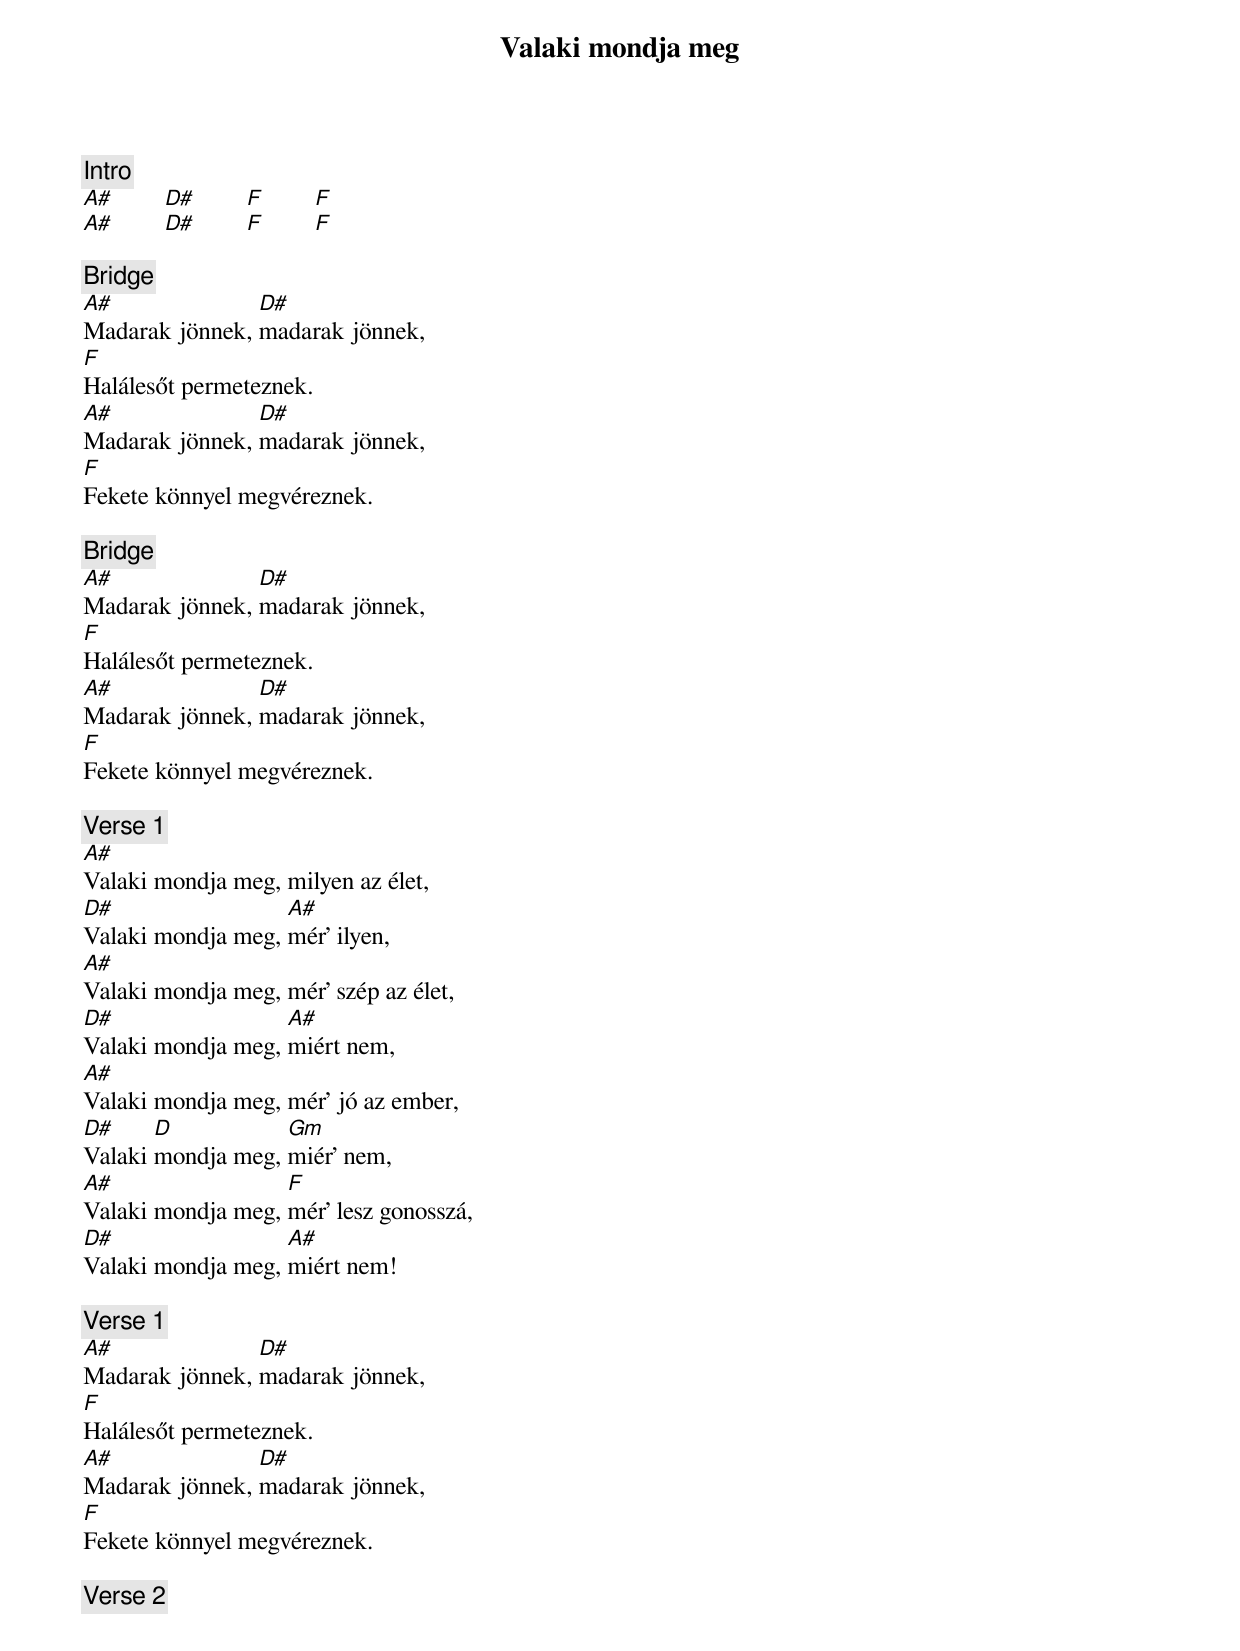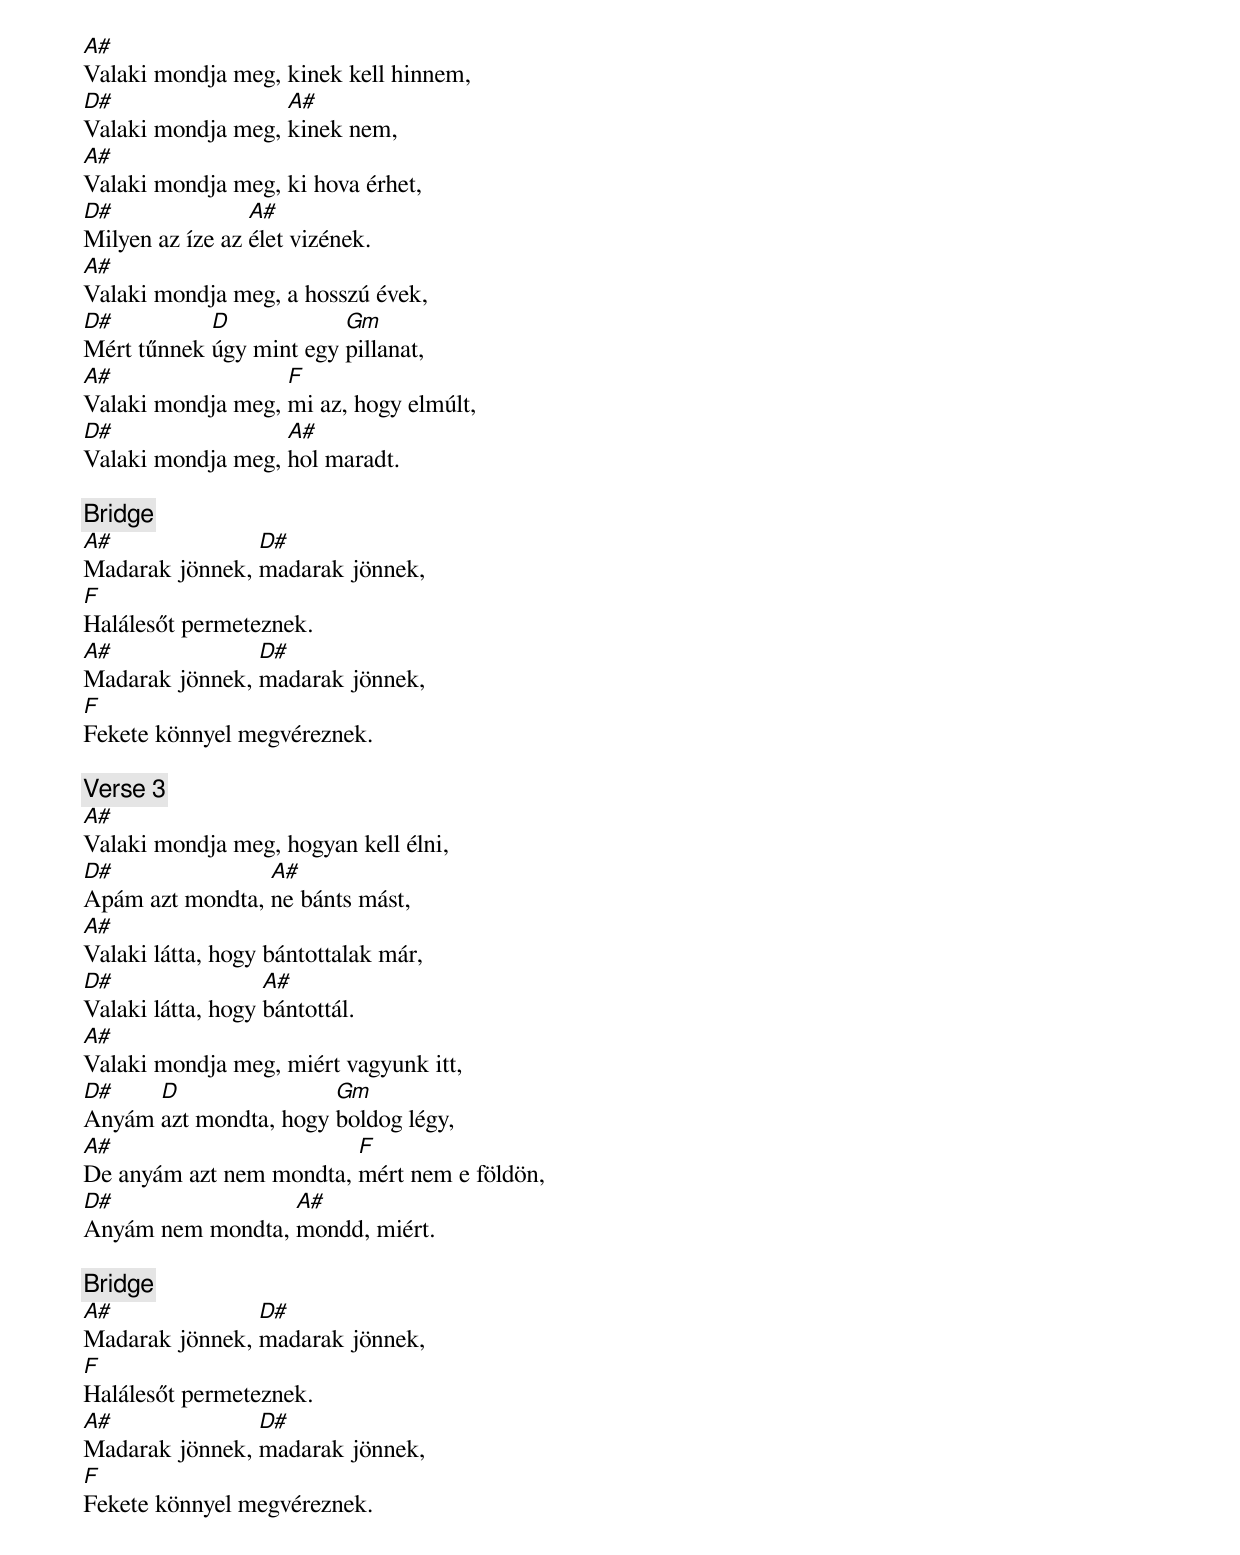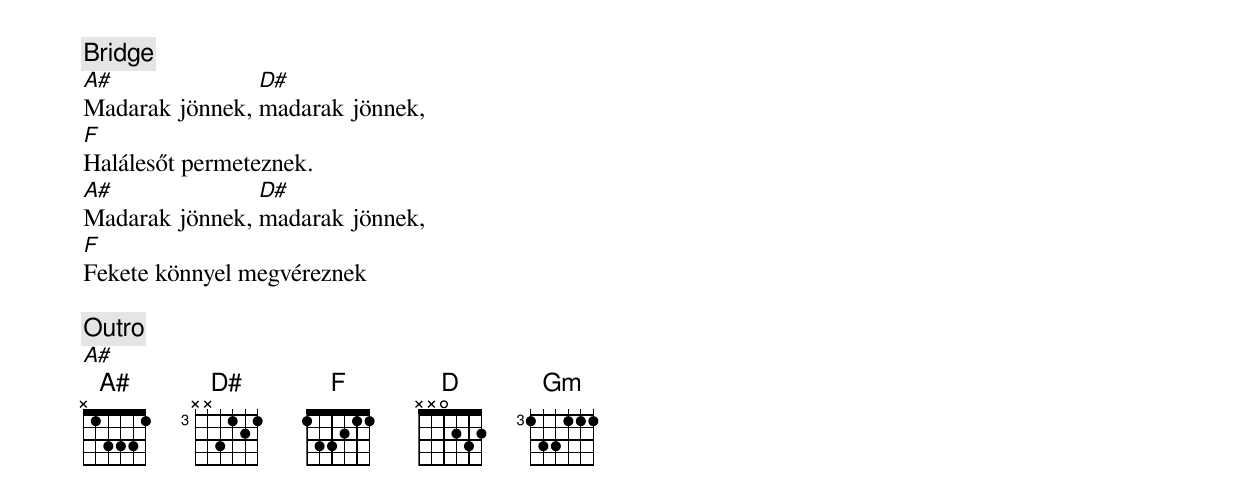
{title: Valaki mondja meg}
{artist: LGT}
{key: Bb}
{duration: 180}
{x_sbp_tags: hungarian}

{c: Intro}
[A#]        [D#]        [F]        [F]
[A#]        [D#]        [F]        [F]

{c: Bridge}
[A#]Madarak jönnek, [D#]madarak jönnek,
[F]Halálesőt permeteznek.
[A#]Madarak jönnek, [D#]madarak jönnek,
[F]Fekete könnyel megvéreznek.

{c: Bridge}
[A#]Madarak jönnek, [D#]madarak jönnek,
[F]Halálesőt permeteznek.
[A#]Madarak jönnek, [D#]madarak jönnek,
[F]Fekete könnyel megvéreznek.

{c: Verse 1}
[A#]Valaki mondja meg, milyen az élet,
[D#]Valaki mondja meg, [A#]mér' ilyen,
[A#]Valaki mondja meg, mér' szép az élet,
[D#]Valaki mondja meg, [A#]miért nem,
[A#]Valaki mondja meg, mér' jó az ember,
[D#]Valaki [D]mondja meg, [Gm]miér' nem,
[A#]Valaki mondja meg, [F]mér' lesz gonosszá,
[D#]Valaki mondja meg, [A#]miért nem!

{c: Verse 1}
[A#]Madarak jönnek, [D#]madarak jönnek,
[F]Halálesőt permeteznek.
[A#]Madarak jönnek, [D#]madarak jönnek,
[F]Fekete könnyel megvéreznek.

{c: Verse 2}
[A#]Valaki mondja meg, kinek kell hinnem,
[D#]Valaki mondja meg, [A#]kinek nem,
[A#]Valaki mondja meg, ki hova érhet,
[D#]Milyen az íze az [A#]élet vizének.
[A#]Valaki mondja meg, a hosszú évek,
[D#]Mért tűnnek [D]úgy mint egy [Gm]pillanat,
[A#]Valaki mondja meg, [F]mi az, hogy elmúlt,
[D#]Valaki mondja meg, [A#]hol maradt.

{c: Bridge}
[A#]Madarak jönnek, [D#]madarak jönnek,
[F]Halálesőt permeteznek.
[A#]Madarak jönnek, [D#]madarak jönnek,
[F]Fekete könnyel megvéreznek.

{c: Verse 3}
[A#]Valaki mondja meg, hogyan kell élni,
[D#]Apám azt mondta, [A#]ne bánts mást,
[A#]Valaki látta, hogy bántottalak már,
[D#]Valaki látta, hogy [A#]bántottál.
[A#]Valaki mondja meg, miért vagyunk itt,
[D#]Anyám [D]azt mondta, hogy [Gm]boldog légy,
[A#]De anyám azt nem mondta, [F]mért nem e földön,
[D#]Anyám nem mondta, [A#]mondd, miért.

{c: Bridge}
[A#]Madarak jönnek, [D#]madarak jönnek,
[F]Halálesőt permeteznek.
[A#]Madarak jönnek, [D#]madarak jönnek,
[F]Fekete könnyel megvéreznek.

{c: Bridge}
[A#]Madarak jönnek, [D#]madarak jönnek,
[F]Halálesőt permeteznek.
[A#]Madarak jönnek, [D#]madarak jönnek,
[F]Fekete könnyel megvéreznek

{c: Outro}
[A#]
